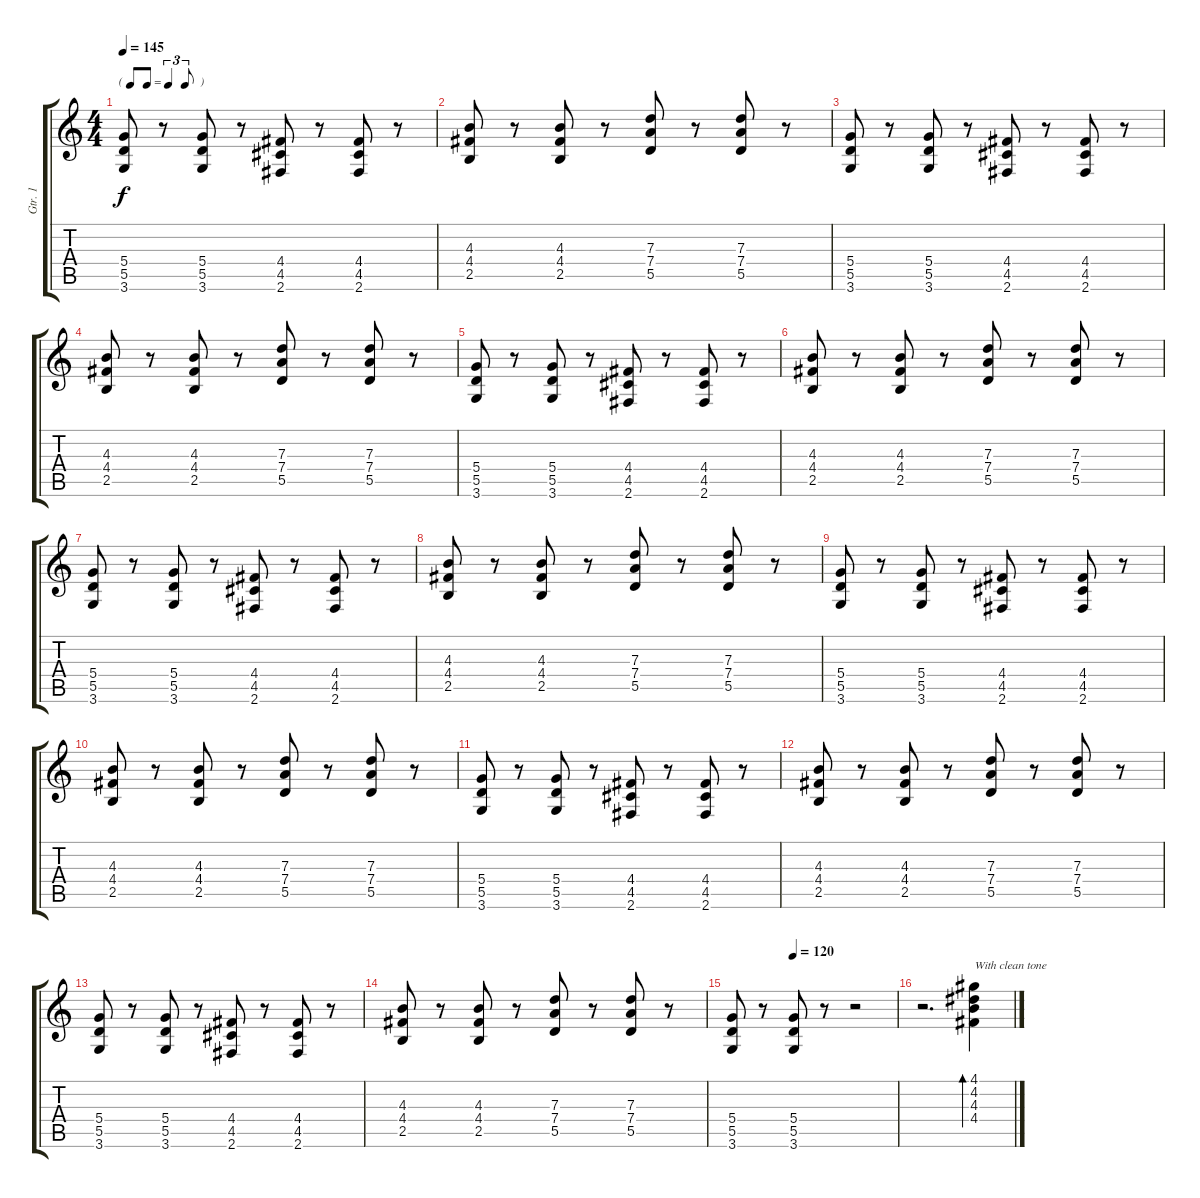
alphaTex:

\track ("Gtr. 1" "Gtr. 1") {instrument distortionguitar}
\staff {score tabs}
\tuning (E4 B3 G3 D3 A2 E2) {hide}
\ts (4 4)
\tf triplet8th
\tempo 145
\clef g2
\ks c
(5.4 5.5 3.6).8{dy f} r.8 (5.4 5.5 3.6).8 r.8 (4.4 4.5 2.6).8 r.8 (4.4 4.5 2.6).8 r.8 |
(4.3 4.4 2.5).8 r.8 (4.3 4.4 2.5).8 r.8 (7.3 7.4 5.5).8 r.8 (7.3 7.4 5.5).8 r.8 |
(5.4 5.5 3.6).8 r.8 (5.4 5.5 3.6).8 r.8 (4.4 4.5 2.6).8 r.8 (4.4 4.5 2.6).8 r.8 |
(4.3 4.4 2.5).8 r.8 (4.3 4.4 2.5).8 r.8 (7.3 7.4 5.5).8 r.8 (7.3 7.4 5.5).8 r.8 |
(5.4 5.5 3.6).8 r.8 (5.4 5.5 3.6).8 r.8 (4.4 4.5 2.6).8 r.8 (4.4 4.5 2.6).8 r.8 |
(4.3 4.4 2.5).8 r.8 (4.3 4.4 2.5).8 r.8 (7.3 7.4 5.5).8 r.8 (7.3 7.4 5.5).8 r.8 |
(5.4 5.5 3.6).8 r.8 (5.4 5.5 3.6).8 r.8 (4.4 4.5 2.6).8 r.8 (4.4 4.5 2.6).8 r.8 |
(4.3 4.4 2.5).8 r.8 (4.3 4.4 2.5).8 r.8 (7.3 7.4 5.5).8 r.8 (7.3 7.4 5.5).8 r.8 |
(5.4 5.5 3.6).8 r.8 (5.4 5.5 3.6).8 r.8 (4.4 4.5 2.6).8 r.8 (4.4 4.5 2.6).8 r.8 |
(4.3 4.4 2.5).8 r.8 (4.3 4.4 2.5).8 r.8 (7.3 7.4 5.5).8 r.8 (7.3 7.4 5.5).8 r.8 |
(5.4 5.5 3.6).8 r.8 (5.4 5.5 3.6).8 r.8 (4.4 4.5 2.6).8 r.8 (4.4 4.5 2.6).8 r.8 |
(4.3 4.4 2.5).8 r.8 (4.3 4.4 2.5).8 r.8 (7.3 7.4 5.5).8 r.8 (7.3 7.4 5.5).8 r.8 |
(5.4 5.5 3.6).8 r.8 (5.4 5.5 3.6).8 r.8 (4.4 4.5 2.6).8 r.8 (4.4 4.5 2.6).8 r.8 |
(4.3 4.4 2.5).8 r.8 (4.3 4.4 2.5).8 r.8 (7.3 7.4 5.5).8 r.8 (7.3 7.4 5.5).8 r.8 |
\tempo (120 0.375)
(5.4 5.5 3.6).8 r.8 (5.4 5.5 3.6).8 r.8 r.2 |
r.2{d} (4.1 4.2 4.3 4.4).4{bd 480 txt "With clean tone" instrument electricguitarjazz}
